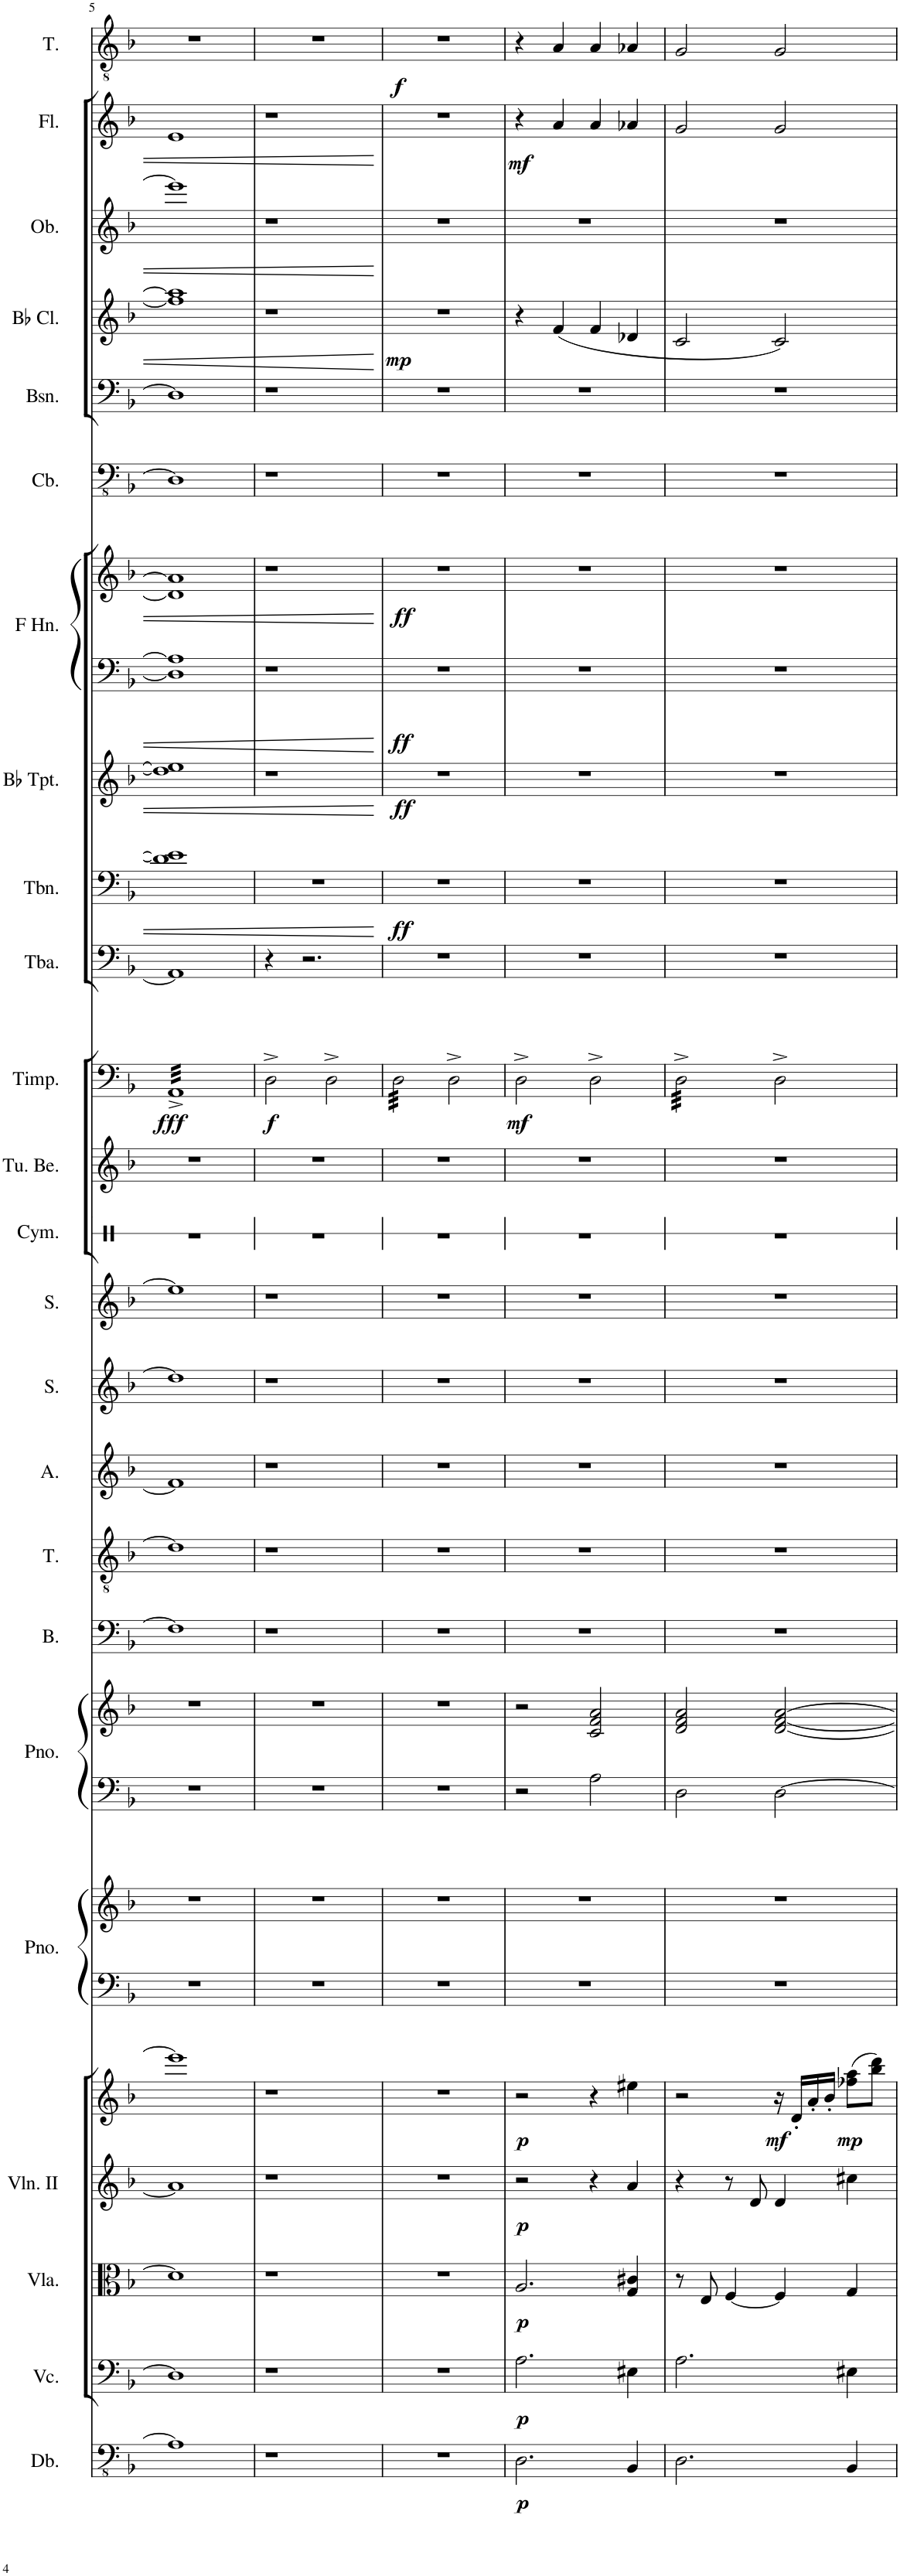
**kern	**dynam	**kern	**dynam	**kern	**dynam	**kern	**dynam	**kern	**dynam	**kern	**kern	**kern	**kern	**kern	**kern	**kern	**kern	**kern	**kern	**kern	**kern	**dynam	**kern	**kern	**dynam	**kern	**dynam	**kern	**kern	**dynam	**kern	**kern	**kern	**dynam	**kern	**kern	**dynam	**kern	**dynam
*part25	*part25	*part24	*part24	*part23	*part23	*part22	*part22	*part21	*part21	*part20	*part20	*part19	*part19	*part18	*part17	*part16	*part15	*part14	*part13	*part12	*part11	*part11	*part10	*part9	*part9	*part8	*part8	*part7	*part7	*part7	*part6	*part5	*part4	*part4	*part3	*part2	*part2	*part1	*part1
*staff28	*staff28	*staff27	*staff27	*staff26	*staff26	*staff25	*staff25	*staff24	*staff24	*staff23	*staff22	*staff21	*staff20	*staff19	*staff18	*staff17	*staff16	*staff15	*staff14	*staff13	*staff12	*staff12	*staff11	*staff10	*staff10	*staff9	*staff9	*staff8	*staff7	*staff7/8	*staff6	*staff5	*staff4	*staff4	*staff3	*staff2	*staff2	*staff1	*staff1
*I"Double Bass	*	*I"Violoncellos	*	*I"Violas	*	*I"Violins II	*	*I"Violins I	*	*I"Piano	*	*I"Piano	*	*I"Bass	*I"Tenor	*I"Alto	*I"Soprano	*I"Soprano	*I"Cymbal	*I"Tubular Bells	*I"Timpani	*	*I"Tuba	*I"Trombone	*	*I"Trumpets in Bb	*	*I"Horns in F	*	*	*I"Contrabasses	*I"Bassoons	*I"Clarinets in Bb	*	*I"Oboes	*I"Flutes	*	*I"Tenor	*
*I'Db.	*	*I'Vc.	*	*I'Vla.	*	*I'Vln. II	*	*	*	*I'Pno.	*	*I'Pno.	*	*I'B.	*I'T.	*I'A.	*I'S.	*I'S.	*I'Cym.	*I'Tu. Be.	*I'Timp.	*	*I'Tba.	*I'Tbn.	*	*	*	*	*	*	*I'Cb.	*I'Bsn.	*	*	*I'Ob.	*I'Fl.	*	*I'T.	*
!!LO:PB:g=z
*clefFv4	*	*clefF4	*	*clefC3	*	*clefG2	*	*clefG2	*	*clefF4	*clefG2	*clefF4	*clefG2	*clefF4	*clefGv2	*clefG2	*clefG2	*clefG2	*clefX	*clefG2	*clefF4	*	*clefF4	*clefF4	*	*clefG2	*	*clefF4	*clefG2	*	*clefFv4	*clefF4	*clefG2	*	*clefG2	*clefG2	*	*clefGv2	*
*ITrd7c12	*	*	*	*	*	*	*	*	*	*	*	*	*	*	*	*	*	*	*	*	*	*	*	*	*	*ITrd1c2	*	*ITrd4c7	*ITrd4c7	*	*ITrd7c12	*	*ITrd1c2	*	*	*	*	*	*
*k[b-]	*	*k[b-]	*	*k[b-]	*	*k[b-]	*	*k[b-]	*	*k[b-]	*k[b-]	*k[b-]	*k[b-]	*k[b-]	*k[b-]	*k[b-]	*k[b-]	*k[b-]	*k[]	*k[b-]	*k[b-]	*	*k[b-]	*k[b-]	*	*k[b-]	*	*k[b-]	*k[b-]	*	*k[b-]	*k[b-]	*k[b-]	*	*k[b-]	*k[b-]	*	*k[b-]	*
*M4/4	*	*M4/4	*	*M4/4	*	*M4/4	*	*M4/4	*	*M4/4	*M4/4	*M4/4	*M4/4	*M4/4	*M4/4	*M4/4	*M4/4	*M4/4	*M4/4	*M4/4	*M4/4	*	*M4/4	*M4/4	*	*M4/4	*	*M4/4	*M4/4	*	*M4/4	*M4/4	*M4/4	*	*M4/4	*M4/4	*	*M4/4	*
=5	=5	=5	=5	=5	=5	=5	=5	=5	=5	=5	=5	=5	=5	=5	=5	=5	=5	=5	=5	=5	=5	=5	=5	=5	=5	=5	=5	=5	=5	=5	=5	=5	=5	=5	=5	=5	=5	=5	=5
!	!	!	!	!	!	!	!	!	!	!	!	!	!	!	!	!	!	!	!	!	!	!LO:DY:b	!	!	!	!	!	!	!	!	!	!	!	!	!	!	!	!	!
*	*	*	*	*	*	*	*	*	*	*	*	*	*	*	*	*	*	*	*	*	*tremolo	*	*	*	*	*	*	*	*	*	*	*	*	*	*	*	*	*	*
1AA]	.	1D]	.	1d]	.	1a]	.	1eee]	.	1r	1r	1r	1r	1F]	1d]	1f]	1dd]	1ee]	1r	1r	32AA^LLL	fff	1AA]	1d] 1e]	.	1dd] 1ee]	.	1D] 1A]	1d] 1a]	.	1DD]	1D]	1ff] 1aa]	.	1eee]	1e	.	1r	.
.	.	.	.	.	.	.	.	.	.	.	.	.	.	.	.	.	.	.	.	.	32AA^	.	.	.	.	.	.	.	.	.	.	.	.	.	.	.	.	.	.
.	.	.	.	.	.	.	.	.	.	.	.	.	.	.	.	.	.	.	.	.	32AA^	.	.	.	.	.	.	.	.	.	.	.	.	.	.	.	.	.	.
.	.	.	.	.	.	.	.	.	.	.	.	.	.	.	.	.	.	.	.	.	32AA^	.	.	.	.	.	.	.	.	.	.	.	.	.	.	.	.	.	.
.	.	.	.	.	.	.	.	.	.	.	.	.	.	.	.	.	.	.	.	.	32AA^	.	.	.	.	.	.	.	.	.	.	.	.	.	.	.	.	.	.
.	.	.	.	.	.	.	.	.	.	.	.	.	.	.	.	.	.	.	.	.	32AA^	.	.	.	.	.	.	.	.	.	.	.	.	.	.	.	.	.	.
.	.	.	.	.	.	.	.	.	.	.	.	.	.	.	.	.	.	.	.	.	32AA^	.	.	.	.	.	.	.	.	.	.	.	.	.	.	.	.	.	.
.	.	.	.	.	.	.	.	.	.	.	.	.	.	.	.	.	.	.	.	.	32AA^	.	.	.	.	.	.	.	.	.	.	.	.	.	.	.	.	.	.
.	.	.	.	.	.	.	.	.	.	.	.	.	.	.	.	.	.	.	.	.	32AA^	.	.	.	.	.	.	.	.	.	.	.	.	.	.	.	.	.	.
.	.	.	.	.	.	.	.	.	.	.	.	.	.	.	.	.	.	.	.	.	32AA^	.	.	.	.	.	.	.	.	.	.	.	.	.	.	.	.	.	.
.	.	.	.	.	.	.	.	.	.	.	.	.	.	.	.	.	.	.	.	.	32AA^	.	.	.	.	.	.	.	.	.	.	.	.	.	.	.	.	.	.
.	.	.	.	.	.	.	.	.	.	.	.	.	.	.	.	.	.	.	.	.	32AA^	.	.	.	.	.	.	.	.	.	.	.	.	.	.	.	.	.	.
.	.	.	.	.	.	.	.	.	.	.	.	.	.	.	.	.	.	.	.	.	32AA^	.	.	.	.	.	.	.	.	.	.	.	.	.	.	.	.	.	.
.	.	.	.	.	.	.	.	.	.	.	.	.	.	.	.	.	.	.	.	.	32AA^	.	.	.	.	.	.	.	.	.	.	.	.	.	.	.	.	.	.
.	.	.	.	.	.	.	.	.	.	.	.	.	.	.	.	.	.	.	.	.	32AA^	.	.	.	.	.	.	.	.	.	.	.	.	.	.	.	.	.	.
.	.	.	.	.	.	.	.	.	.	.	.	.	.	.	.	.	.	.	.	.	32AA^	.	.	.	.	.	.	.	.	.	.	.	.	.	.	.	.	.	.
.	.	.	.	.	.	.	.	.	.	.	.	.	.	.	.	.	.	.	.	.	32AA^	.	.	.	.	.	.	.	.	.	.	.	.	.	.	.	.	.	.
.	.	.	.	.	.	.	.	.	.	.	.	.	.	.	.	.	.	.	.	.	32AA^	.	.	.	.	.	.	.	.	.	.	.	.	.	.	.	.	.	.
.	.	.	.	.	.	.	.	.	.	.	.	.	.	.	.	.	.	.	.	.	32AA^	.	.	.	.	.	.	.	.	.	.	.	.	.	.	.	.	.	.
.	.	.	.	.	.	.	.	.	.	.	.	.	.	.	.	.	.	.	.	.	32AA^	.	.	.	.	.	.	.	.	.	.	.	.	.	.	.	.	.	.
.	.	.	.	.	.	.	.	.	.	.	.	.	.	.	.	.	.	.	.	.	32AA^	.	.	.	.	.	.	.	.	.	.	.	.	.	.	.	.	.	.
.	.	.	.	.	.	.	.	.	.	.	.	.	.	.	.	.	.	.	.	.	32AA^	.	.	.	.	.	.	.	.	.	.	.	.	.	.	.	.	.	.
.	.	.	.	.	.	.	.	.	.	.	.	.	.	.	.	.	.	.	.	.	32AA^	.	.	.	.	.	.	.	.	.	.	.	.	.	.	.	.	.	.
.	.	.	.	.	.	.	.	.	.	.	.	.	.	.	.	.	.	.	.	.	32AA^	.	.	.	.	.	.	.	.	.	.	.	.	.	.	.	.	.	.
.	.	.	.	.	.	.	.	.	.	.	.	.	.	.	.	.	.	.	.	.	32AA^	.	.	.	.	.	.	.	.	.	.	.	.	.	.	.	.	.	.
.	.	.	.	.	.	.	.	.	.	.	.	.	.	.	.	.	.	.	.	.	32AA^	.	.	.	.	.	.	.	.	.	.	.	.	.	.	.	.	.	.
.	.	.	.	.	.	.	.	.	.	.	.	.	.	.	.	.	.	.	.	.	32AA^	.	.	.	.	.	.	.	.	.	.	.	.	.	.	.	.	.	.
.	.	.	.	.	.	.	.	.	.	.	.	.	.	.	.	.	.	.	.	.	32AA^	.	.	.	.	.	.	.	.	.	.	.	.	.	.	.	.	.	.
.	.	.	.	.	.	.	.	.	.	.	.	.	.	.	.	.	.	.	.	.	32AA^	.	.	.	.	.	.	.	.	.	.	.	.	.	.	.	.	.	.
.	.	.	.	.	.	.	.	.	.	.	.	.	.	.	.	.	.	.	.	.	32AA^	.	.	.	.	.	.	.	.	.	.	.	.	.	.	.	.	.	.
.	.	.	.	.	.	.	.	.	.	.	.	.	.	.	.	.	.	.	.	.	32AA^	.	.	.	.	.	.	.	.	.	.	.	.	.	.	.	.	.	.
.	.	.	.	.	.	.	.	.	.	.	.	.	.	.	.	.	.	.	.	.	32AA^JJJ	.	.	.	.	.	.	.	.	.	.	.	.	.	.	.	.	.	.
*	*	*	*	*	*	*	*	*	*	*	*	*	*	*	*	*	*	*	*	*	*Xtremolo	*	*	*	*	*	*	*	*	*	*	*	*	*	*	*	*	*	*
=6	=6	=6	=6	=6	=6	=6	=6	=6	=6	=6	=6	=6	=6	=6	=6	=6	=6	=6	=6	=6	=6	=6	=6	=6	=6	=6	=6	=6	=6	=6	=6	=6	=6	=6	=6	=6	=6	=6	=6
!	!	!	!	!	!	!	!	!	!	!	!	!	!	!	!	!	!	!	!	!	!	!LO:DY:b	!	!	!	!	!	!	!	!	!	!	!	!	!	!	!	!	!
1r	.	1r	.	1r	.	1r	.	1r	.	1r	1r	1r	1r	1r	1r	1r	1r	1r	1r	1r	2D^\	f	4r	1r	.	1r	.	1r	1r	.	1r	1r	1r	.	1r	1r	.	1r	.
.	.	.	.	.	.	.	.	.	.	.	.	.	.	.	.	.	.	.	.	.	.	.	2.r	.	.	.	.	.	.	.	.	.	.	.	.	.	.	.	.
.	.	.	.	.	.	.	.	.	.	.	.	.	.	.	.	.	.	.	.	.	2D^\	.	.	.	.	.	.	.	.	.	.	.	.	.	.	.	.	.	.
=7	=7	=7	=7	=7	=7	=7	=7	=7	=7	=7	=7	=7	=7	=7	=7	=7	=7	=7	=7	=7	=7	=7	=7	=7	=7	=7	=7	=7	=7	=7	=7	=7	=7	=7	=7	=7	=7	=7	=7
!	!	!	!	!	!	!	!	!	!	!	!	!	!	!	!	!	!	!	!	!	!	!	!	!	!LO:DY:b	!	!LO:DY:b	!	!	!LO:DY:b=2	!	!	!	!	!	!	!	!	!
!	!	!	!	!	!	!	!	!	!	!	!	!	!	!	!	!	!	!	!	!	!	!	!	!	!	!	!	!	!	!LO:DY:n=1:b	!	!	!	!LO:DY:b	!	!	!	!	!LO:DY:b
*	*	*	*	*	*	*	*	*	*	*	*	*	*	*	*	*	*	*	*	*	*tremolo	*	*	*	*	*	*	*	*	*	*	*	*	*	*	*	*	*	*
1r	.	1r	.	1r	.	1r	.	1r	.	1r	1r	1r	1r	1r	1r	1r	1r	1r	1r	1r	32D\LLL	.	1r	1r	ff	1r	ff	1r	1r	ff ff	1r	1r	1r	mp	1r	1r	.	1r	f
.	.	.	.	.	.	.	.	.	.	.	.	.	.	.	.	.	.	.	.	.	32D\	.	.	.	.	.	.	.	.	.	.	.	.	.	.	.	.	.	.
.	.	.	.	.	.	.	.	.	.	.	.	.	.	.	.	.	.	.	.	.	32D\	.	.	.	.	.	.	.	.	.	.	.	.	.	.	.	.	.	.
.	.	.	.	.	.	.	.	.	.	.	.	.	.	.	.	.	.	.	.	.	32D\	.	.	.	.	.	.	.	.	.	.	.	.	.	.	.	.	.	.
.	.	.	.	.	.	.	.	.	.	.	.	.	.	.	.	.	.	.	.	.	32D\	.	.	.	.	.	.	.	.	.	.	.	.	.	.	.	.	.	.
.	.	.	.	.	.	.	.	.	.	.	.	.	.	.	.	.	.	.	.	.	32D\	.	.	.	.	.	.	.	.	.	.	.	.	.	.	.	.	.	.
.	.	.	.	.	.	.	.	.	.	.	.	.	.	.	.	.	.	.	.	.	32D\	.	.	.	.	.	.	.	.	.	.	.	.	.	.	.	.	.	.
.	.	.	.	.	.	.	.	.	.	.	.	.	.	.	.	.	.	.	.	.	32D\	.	.	.	.	.	.	.	.	.	.	.	.	.	.	.	.	.	.
.	.	.	.	.	.	.	.	.	.	.	.	.	.	.	.	.	.	.	.	.	32D\	.	.	.	.	.	.	.	.	.	.	.	.	.	.	.	.	.	.
.	.	.	.	.	.	.	.	.	.	.	.	.	.	.	.	.	.	.	.	.	32D\	.	.	.	.	.	.	.	.	.	.	.	.	.	.	.	.	.	.
.	.	.	.	.	.	.	.	.	.	.	.	.	.	.	.	.	.	.	.	.	32D\	.	.	.	.	.	.	.	.	.	.	.	.	.	.	.	.	.	.
.	.	.	.	.	.	.	.	.	.	.	.	.	.	.	.	.	.	.	.	.	32D\	.	.	.	.	.	.	.	.	.	.	.	.	.	.	.	.	.	.
.	.	.	.	.	.	.	.	.	.	.	.	.	.	.	.	.	.	.	.	.	32D\	.	.	.	.	.	.	.	.	.	.	.	.	.	.	.	.	.	.
.	.	.	.	.	.	.	.	.	.	.	.	.	.	.	.	.	.	.	.	.	32D\	.	.	.	.	.	.	.	.	.	.	.	.	.	.	.	.	.	.
.	.	.	.	.	.	.	.	.	.	.	.	.	.	.	.	.	.	.	.	.	32D\	.	.	.	.	.	.	.	.	.	.	.	.	.	.	.	.	.	.
.	.	.	.	.	.	.	.	.	.	.	.	.	.	.	.	.	.	.	.	.	32D\JJJ	.	.	.	.	.	.	.	.	.	.	.	.	.	.	.	.	.	.
*	*	*	*	*	*	*	*	*	*	*	*	*	*	*	*	*	*	*	*	*	*Xtremolo	*	*	*	*	*	*	*	*	*	*	*	*	*	*	*	*	*	*
.	.	.	.	.	.	.	.	.	.	.	.	.	.	.	.	.	.	.	.	.	2D^\	.	.	.	.	.	.	.	.	.	.	.	.	.	.	.	.	.	.
=8	=8	=8	=8	=8	=8	=8	=8	=8	=8	=8	=8	=8	=8	=8	=8	=8	=8	=8	=8	=8	=8	=8	=8	=8	=8	=8	=8	=8	=8	=8	=8	=8	=8	=8	=8	=8	=8	=8	=8
!	!LO:DY:b	!	!LO:DY:b	!	!LO:DY:b	!	!LO:DY:b	!	!LO:DY:b	!	!	!	!	!	!	!	!	!	!	!	!	!LO:DY:b	!	!	!	!	!	!	!	!	!	!	!	!	!	!	!LO:DY:b	!	!
2.DD\	p	2.A\	p	2.A/	p	2r	p	2r	p	1r	1r	2r	2r	1r	1r	1r	1r	1r	1r	1r	2D^\	mf	1r	1r	.	1r	.	1r	1r	.	1r	1r	4r	.	1r	4r	mf	4r	.
.	.	.	.	.	.	.	.	.	.	.	.	.	.	.	.	.	.	.	.	.	.	.	.	.	.	.	.	.	.	.	.	.	(4f/	.	.	4a/	.	4A/	.
.	.	.	.	.	.	4r	.	4r	.	.	.	2A\	2c/ 2f/ 2a/	.	.	.	.	.	.	.	2D^\	.	.	.	.	.	.	.	.	.	.	.	4f/	.	.	4a/	.	4A/	.
4BBB-/	.	4E#X\	.	4G/ 4c#X/	.	4a/	.	4ee#X\	.	.	.	.	.	.	.	.	.	.	.	.	.	.	.	.	.	.	.	.	.	.	.	.	4d-X/	.	.	4a-X/	.	4A-X/	.
=9	=9	=9	=9	=9	=9	=9	=9	=9	=9	=9	=9	=9	=9	=9	=9	=9	=9	=9	=9	=9	=9	=9	=9	=9	=9	=9	=9	=9	=9	=9	=9	=9	=9	=9	=9	=9	=9	=9	=9
*	*	*	*	*	*	*	*	*	*	*	*	*	*	*	*	*	*	*	*	*	*tremolo	*	*	*	*	*	*	*	*	*	*	*	*	*	*	*	*	*	*
2.DD\	.	2.A\	.	8r	.	4r	.	2r	.	1r	1r	2D\	2d/ 2f/ 2a/	1r	1r	1r	1r	1r	1r	1r	32D^\LLL	.	1r	1r	.	1r	.	1r	1r	.	1r	1r	2c/	.	1r	2g/	.	2G/	.
.	.	.	.	.	.	.	.	.	.	.	.	.	.	.	.	.	.	.	.	.	32D^\	.	.	.	.	.	.	.	.	.	.	.	.	.	.	.	.	.	.
.	.	.	.	.	.	.	.	.	.	.	.	.	.	.	.	.	.	.	.	.	32D^\	.	.	.	.	.	.	.	.	.	.	.	.	.	.	.	.	.	.
.	.	.	.	.	.	.	.	.	.	.	.	.	.	.	.	.	.	.	.	.	32D^\	.	.	.	.	.	.	.	.	.	.	.	.	.	.	.	.	.	.
.	.	.	.	8E/	.	.	.	.	.	.	.	.	.	.	.	.	.	.	.	.	32D^\	.	.	.	.	.	.	.	.	.	.	.	.	.	.	.	.	.	.
.	.	.	.	.	.	.	.	.	.	.	.	.	.	.	.	.	.	.	.	.	32D^\	.	.	.	.	.	.	.	.	.	.	.	.	.	.	.	.	.	.
.	.	.	.	.	.	.	.	.	.	.	.	.	.	.	.	.	.	.	.	.	32D^\	.	.	.	.	.	.	.	.	.	.	.	.	.	.	.	.	.	.
.	.	.	.	.	.	.	.	.	.	.	.	.	.	.	.	.	.	.	.	.	32D^\	.	.	.	.	.	.	.	.	.	.	.	.	.	.	.	.	.	.
.	.	.	.	[4F/	.	8r	.	.	.	.	.	.	.	.	.	.	.	.	.	.	32D^\	.	.	.	.	.	.	.	.	.	.	.	.	.	.	.	.	.	.
.	.	.	.	.	.	.	.	.	.	.	.	.	.	.	.	.	.	.	.	.	32D^\	.	.	.	.	.	.	.	.	.	.	.	.	.	.	.	.	.	.
.	.	.	.	.	.	.	.	.	.	.	.	.	.	.	.	.	.	.	.	.	32D^\	.	.	.	.	.	.	.	.	.	.	.	.	.	.	.	.	.	.
.	.	.	.	.	.	.	.	.	.	.	.	.	.	.	.	.	.	.	.	.	32D^\	.	.	.	.	.	.	.	.	.	.	.	.	.	.	.	.	.	.
.	.	.	.	.	.	8d/	.	.	.	.	.	.	.	.	.	.	.	.	.	.	32D^\	.	.	.	.	.	.	.	.	.	.	.	.	.	.	.	.	.	.
.	.	.	.	.	.	.	.	.	.	.	.	.	.	.	.	.	.	.	.	.	32D^\	.	.	.	.	.	.	.	.	.	.	.	.	.	.	.	.	.	.
.	.	.	.	.	.	.	.	.	.	.	.	.	.	.	.	.	.	.	.	.	32D^\	.	.	.	.	.	.	.	.	.	.	.	.	.	.	.	.	.	.
.	.	.	.	.	.	.	.	.	.	.	.	.	.	.	.	.	.	.	.	.	32D^\JJJ	.	.	.	.	.	.	.	.	.	.	.	.	.	.	.	.	.	.
*	*	*	*	*	*	*	*	*	*	*	*	*	*	*	*	*	*	*	*	*	*Xtremolo	*	*	*	*	*	*	*	*	*	*	*	*	*	*	*	*	*	*
!	!	!	!	!	!	!	!	!	!LO:DY:b	!	!	!	!	!	!	!	!	!	!	!	!	!	!	!	!	!	!	!	!	!	!	!	!	!	!	!	!	!	!
.	.	.	.	4F/]	.	4d/	.	16r	mf	.	.	[2D\	[2d/ [2f/ [2a/	.	.	.	.	.	.	.	2D^\	.	.	.	.	.	.	.	.	.	.	.	2c/)	.	.	2g/	.	2G/	.
.	.	.	.	.	.	.	.	16d'/LL	.	.	.	.	.	.	.	.	.	.	.	.	.	.	.	.	.	.	.	.	.	.	.	.	.	.	.	.	.	.	.
.	.	.	.	.	.	.	.	16a'/	.	.	.	.	.	.	.	.	.	.	.	.	.	.	.	.	.	.	.	.	.	.	.	.	.	.	.	.	.	.	.
.	.	.	.	.	.	.	.	16b-'/JJ	.	.	.	.	.	.	.	.	.	.	.	.	.	.	.	.	.	.	.	.	.	.	.	.	.	.	.	.	.	.	.
!	!	!	!	!	!	!	!	!	!LO:DY:b	!	!	!	!	!	!	!	!	!	!	!	!	!	!	!	!	!	!	!	!	!	!	!	!	!	!	!	!	!	!
4BBB-/	.	4E#X\	.	4G/	.	4cc#X\	.	(8ff-X\ 8aa\L	mp	.	.	.	.	.	.	.	.	.	.	.	.	.	.	.	.	.	.	.	.	.	.	.	.	.	.	.	.	.	.
.	.	.	.	.	.	.	.	8bb-\ 8ddd\J)	.	.	.	.	.	.	.	.	.	.	.	.	.	.	.	.	.	.	.	.	.	.	.	.	.	.	.	.	.	.	.
=	=	=	=	=	=	=	=	=	=	=	=	=	=	=	=	=	=	=	=	=	=	=	=	=	=	=	=	=	=	=	=	=	=	=	=	=	=	=	=
*-	*-	*-	*-	*-	*-	*-	*-	*-	*-	*-	*-	*-	*-	*-	*-	*-	*-	*-	*-	*-	*-	*-	*-	*-	*-	*-	*-	*-	*-	*-	*-	*-	*-	*-	*-	*-	*-	*-	*-
